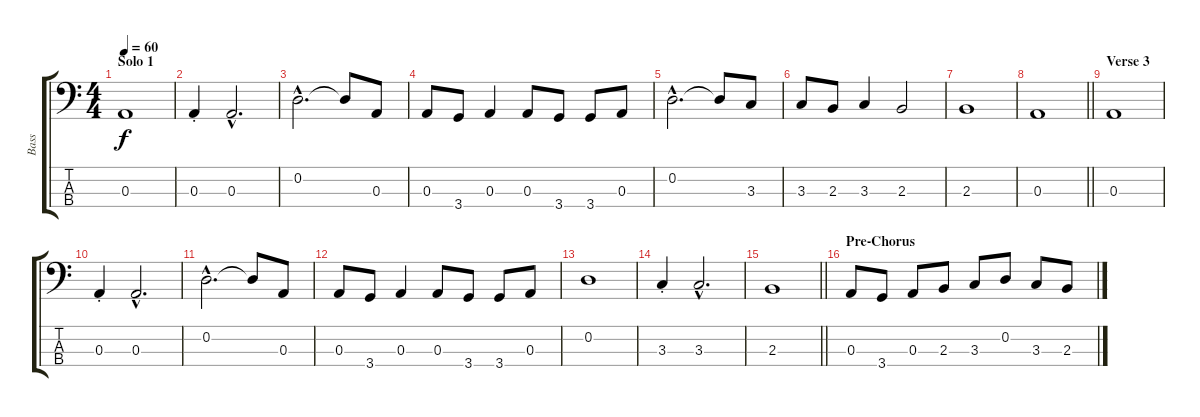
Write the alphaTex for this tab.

\track ("Bass" "Bass") {instrument electricbasspick}
\staff {score tabs}
\tuning (G2 D2 A1 E1) {hide}
\ts (4 4)
\section ("" "Solo 1")
\tempo 60
\clef f4
\ks c
0.3.1{dy f} |
0.3{st}.4 0.3{hac}.2{d} |
0.2{hac}.2{d} 0.2{t}.8 0.3.8 |
0.3.8 3.4.8 0.3.4 0.3.8 3.4.8 3.4.8 0.3.8 |
0.2{hac}.2{d} 0.2{t}.8 3.3.8 |
3.3.8 2.3.8 3.3.4 2.3.2 |
2.3.1 |
\barLineRight lightlight
0.3.1 |
\section ("" "Verse 3")
0.3.1 |
0.3{st}.4 0.3{hac}.2{d} |
0.2{hac}.2{d} 0.2{t}.8 0.3.8 |
0.3.8 3.4.8 0.3.4 0.3.8 3.4.8 3.4.8 0.3.8 |
0.2.1 |
3.3{st}.4 3.3{hac}.2{d} |
\barLineRight lightlight
2.3.1 |
\section ("" "Pre-Chorus")
0.3.8 3.4.8 0.3.8 2.3.8 3.3.8 0.2.8 3.3.8 2.3.8
